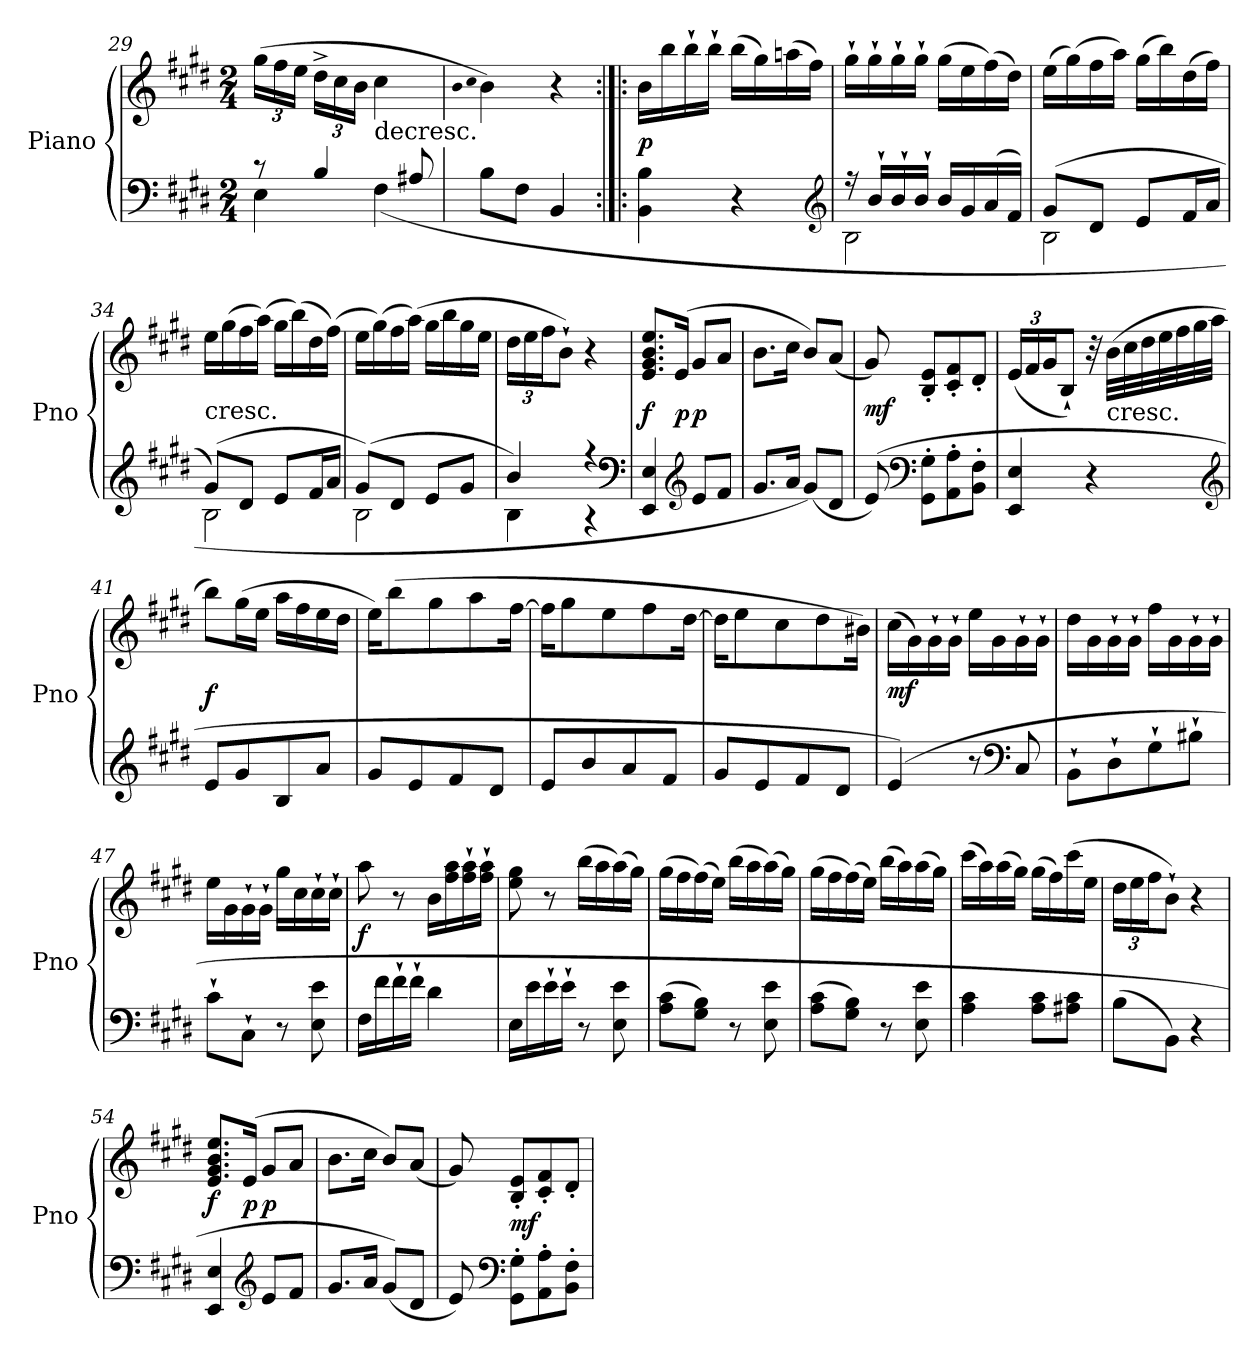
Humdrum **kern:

**kern	**kern	**dynam
*part1	*part1	*part1
*staff2	*staff1	*staff1/2
*I"Piano	*	*
*I'Pno	*	*
*clefF4	*clefG2	*
*k[f#c#g#d#]	*k[f#c#g#d#]	*
*E:	*E:	*
*M2/4	*M2/4	*
=29	=29	=29
*^	*	*
8r	4E\	(24gg#\LL	.
.	.	24ff#\	.
.	.	24ee\JJ	.
4B/	.	24dd#^\LL	.
.	.	24cc#\	.
.	.	24b\JJ	.
!	!	!LO:TX:c:t=decresc.	!
.	(4F#\	4cc#\	.
8A#X/	.	.	.
*v	*v	*	*
=30	=30	=30
.	qb	.
.	qcc#	.
8B\L	4b\)	.
8F#\J	.	.
4BB/	4r	.
=31:|!|:	=31:|!|:	=31:|!|:
4BB\ 4B\	16b\LL	p
.	16bb\	.
.	16bb`\	.
.	16bb`\JJ	.
4r	(16bb\LL	.
.	16gg#\)	.
.	(16aan\	.
.	16ff#\JJ)	.
*clefG2	*	*
=32	=32	=32
*^	*	*
16r	2B\	16gg#`\LL	.
16b`/LL	.	16gg#`\	.
16b`/	.	16gg#`\	.
16b`/JJ	.	16gg#`\JJ	.
16b/LL	.	(16gg#\LL	.
16g#/	.	16ee\	.
(16a/	.	(16ff#\)	.
16f#/JJ)	.	16dd#\JJ)	.
=33	=33	=33	=33
(8g#/L	2B\	(16ee\LL	.
.	.	(16gg#\)	.
8d#/J	.	16ff#\	.
.	.	16aa\JJ)	.
8e/L	.	(16gg#\LL	.
.	.	16bb\)	.
16f#/L	.	(16dd#\	.
16a/JJ	.	16ff#\JJ)	.
=34	=34	=34	=34
!	!	!LO:TX:c:t=cresc.	!
(8g#/L)	2B\	16ee\LL	.
.	.	(16gg#\	.
8d#/J	.	16ff#\	.
.	.	(16aa\JJ)	.
8e/L	.	16gg#\LL	.
.	.	(16bb\)	.
16f#/L	.	16dd#\	.
16a/JJ	.	(16ff#\JJ)	.
=35	=35	=35	=35
(8g#/L)	2B\	16ee\LL	.
.	.	(16gg#\)	.
8d#/J	.	16ff#\	.
.	.	(16aa\JJ)	.
8e/L	.	16gg#\LL	.
.	.	16bb\	.
8g#/J	.	16gg#\	.
.	.	16ee\JJ	.
=36	=36	=36	=36
4b/)	4B\	24dd#\LL	.
.	.	24ee\	.
.	.	24ff#\J	.
.	.	8b`\J)	.
4r	4r	4r	.
*v	*v	*	*
*clefF4	*	*
=37	=37	=37
4EE/ 4E/	8.e/ 8.g#/ 8.b/ 8.ee/L	f
.	(16e/Jk	p
*clefG2	*	*
8e/L	8g#/L	p
8f#/J	8a/J	.
=38	=38	=38
8.g#/L	8.b\L	.
16a/Jk	16cc#\Jk	.
(8g#/L)	8b/L)	.
8d#/J	(8a/J	.
=39	=39	=39
(8e/)	8g#/)	mf
*clefF4	*	*
8GG#'\ 8G#'\L	8B'/ 8e'/L	.
8AA'\ 8A'\	8c#'/ 8f#'/	.
8BB'\ 8F#'\J	8d#'/J	.
=40	=40	=40
4EE/ 4E/	(24e/LL	.
.	24f#/	.
.	24g#/J	.
.	8B`/J)	.
4r	32r	.
!	!LO:TX:c:t=cresc.	!
.	(32b\LLL	.
.	32cc#\	.
.	32dd#\	.
.	32ee\	.
.	32ff#\	.
.	32gg#\	.
.	32aa\JJJ	.
*clefG2	*	*
=41	=41	=41
8e/L	8bb\L)	f
8g#/	(16gg#\L	.
.	16ee\JJ	.
8B/	16aa\LL	.
.	16ff#\	.
8a/J	16ee\	.
.	16dd#\JJ	.
=42	=42	=42
8g#/L	16ee\KL)	.
.	(8bb\	.
8e/	.	.
.	8gg#\	.
8f#/	.	.
.	8aa\	.
8d#/J	.	.
.	[16ff#\Jk	.
=43	=43	=43
8e/L	16ff#\KL]	.
.	8gg#\	.
8b/	.	.
.	8ee\	.
8a/	.	.
.	8ff#\	.
8f#/J	.	.
.	[16dd#\Jk	.
=44	=44	=44
8g#/L	16dd#\KL]	.
.	8ee\	.
8e/	.	.
.	8cc#\	.
8f#/	.	.
.	8dd#\	.
8d#/J	.	.
.	16b#X\Jk)	.
=45	=45	=45
(4e/)	(16cc#\LL	mf
.	16g#\)	.
.	16g#`\	.
.	16g#`\JJ	.
8r	16ee\LL	.
.	16g#\	.
*clefF4	*	*
8C#/	16g#`\	.
.	16g#`\JJ	.
=46	=46	=46
8BB`\L	16dd#\LL	.
.	16g#\	.
8D#`\	16g#`\	.
.	16g#`\JJ	.
8G#`\	16ff#\LL	.
.	16g#\	.
8B#X`\J	16g#`\	.
.	16g#`\JJ	.
=47	=47	=47
8c#`\L	16ee\LL	.
.	16g#\	.
8C#`\J	16g#`\	.
.	16g#`\JJ	.
8r	16gg#\LL	.
.	16cc#\	.
8E\ 8e\	16cc#`\	.
.	16cc#`\JJ	.
=48	=48	=48
16F#\LL	8aa\	f
16f#\	.	.
16f#`\	8r	.
16f#`\JJ	.	.
4d#\	16b\LL	.
.	16ff#\ 16aa\	.
.	16ff#`\ 16aa`\	.
.	16ff#`\ 16aa`\JJ	.
=49	=49	=49
16E\LL	8ee\ 8gg#\	.
16e\	.	.
16e`\	8r	.
16e`\JJ	.	.
8r	(16bb\LL	.
.	16aa\	.
8E\ 8e\	(16aa\)	.
.	16gg#\JJ)	.
=50	=50	=50
(8A\ 8c#\L	(16gg#\LL	.
.	16ff#\	.
8G#\ 8B\J)	(16ff#\)	.
.	16ee\JJ)	.
8r	(16bb\LL	.
.	16aa\	.
8E\ 8e\	(16aa\)	.
.	16gg#\JJ)	.
=51	=51	=51
(8A\ 8c#\L	(16gg#\LL	.
.	16ff#\	.
8G#\ 8B\J)	(16ff#\)	.
.	16ee\JJ)	.
8r	(16bb\LL	.
.	16aa\)	.
8E\ 8e\	(16aa\	.
.	16gg#\JJ)	.
=52	=52	=52
4A\ 4c#\	(16ccc#\LL	.
.	16aa\)	.
.	(16aa\	.
.	16gg#\JJ)	.
8A\ 8c#\L	(16gg#\LL	.
.	16ff#\)	.
8A#X\ 8c#\J	(16ccc#\	.
.	16ee\JJ	.
=53	=53	=53
(8B\L	24dd#\LL	.
.	24ee\	.
.	24ff#\J	.
8BB\J)	8b`\J)	.
4r	4r	.
=54	=54	=54
4EE/ 4E/	8.e/ 8.g#/ 8.b/ 8.ee/L	f
.	(16e/Jk	p
*clefG2	*	*
8e/L	8g#/L	p
8f#/J	8a/J	.
=55	=55	=55
8.g#/L	8.b\L	.
16a/Jk	16cc#\Jk	.
(8g#/L)	8b/L)	.
8d#/J	(8a/J	.
=56	=56	=56
8e/)	8g#/)	.
*clefF4	*	*
8GG#'\ 8G#'\L	8B'/ 8e'/L	mf
8AA'\ 8A'\	8c#'/ 8f#'/	.
8BB'\ 8F#'\J	8d#'/J	.
=	=	=
*-	*-	*-
